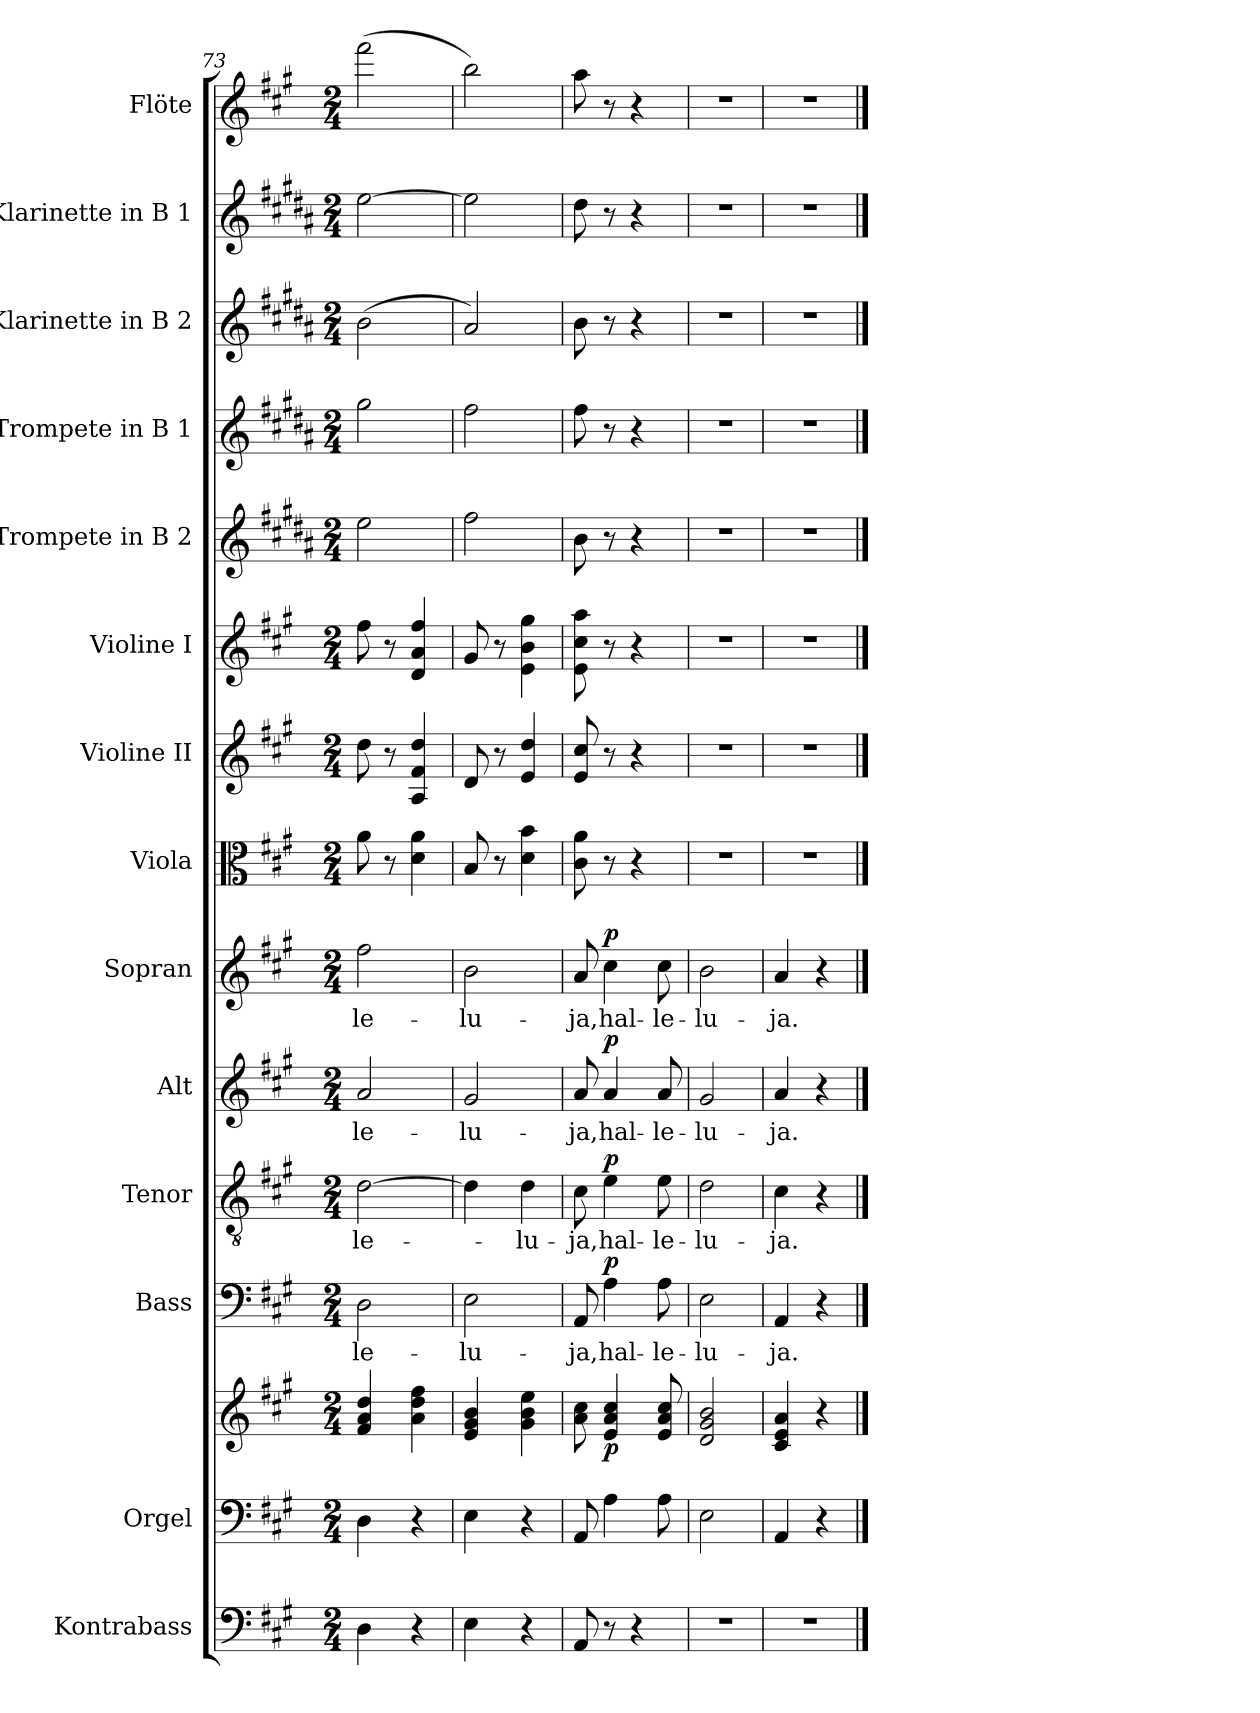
**kern	**kern	**kern	**dynam	**kern	**text	**dynam	**kern	**text	**dynam	**kern	**text	**dynam	**kern	**text	**dynam	**kern	**kern	**kern	**kern	**kern	**kern	**kern	**kern
*part14	*part13	*part13	*part13	*part12	*part12	*part12	*part11	*part11	*part11	*part10	*part10	*part10	*part9	*part9	*part9	*part8	*part7	*part6	*part5	*part4	*part3	*part2	*part1
*staff15	*staff14	*staff13	*staff13/14	*staff12	*staff12	*staff12	*staff11	*staff11	*staff11	*staff10	*staff10	*staff10	*staff9	*staff9	*staff9	*staff8	*staff7	*staff6	*staff5	*staff4	*staff3	*staff2	*staff1
*I"Kontrabass	*I"Orgel	*	*	*I"Bass	*	*	*I"Tenor	*	*	*I"Alt	*	*	*I"Sopran	*	*	*I"Viola	*I"Violine II	*I"Violine I	*I"Trompete in B 2	*I"Trompete in B 1	*I"Klarinette in B 2	*I"Klarinette in B 1	*I"Flöte
*I'Kb.	*I'Org.	*	*	*I'B	*	*	*I'T	*	*	*I'A	*	*	*I'S	*	*	*I'Vla.	*I'Vl. II	*I'Vl. I	*	*	*	*	*I'Fl.
*clefF4	*clefF4	*clefG2	*	*clefF4	*	*	*clefGv2	*	*	*clefG2	*	*	*clefG2	*	*	*clefC3	*clefG2	*clefG2	*clefG2	*clefG2	*clefG2	*clefG2	*clefG2
*ITrd7c12	*	*	*	*	*	*	*	*	*	*	*	*	*	*	*	*	*	*	*ITrd1c2	*ITrd1c2	*ITrd1c2	*ITrd1c2	*
*k[f#c#g#]	*k[f#c#g#]	*k[f#c#g#]	*	*k[f#c#g#]	*	*	*k[f#c#g#]	*	*	*k[f#c#g#]	*	*	*k[f#c#g#]	*	*	*k[f#c#g#]	*k[f#c#g#]	*k[f#c#g#]	*k[f#c#g#]	*k[f#c#g#]	*k[f#c#g#]	*k[f#c#g#]	*k[f#c#g#]
*A:	*A:	*A:	*	*A:	*	*	*A:	*	*	*A:	*	*	*A:	*	*	*A:	*A:	*A:	*A:	*A:	*A:	*A:	*A:
*M2/4	*M2/4	*M2/4	*	*M2/4	*	*	*M2/4	*	*	*M2/4	*	*	*M2/4	*	*	*M2/4	*M2/4	*M2/4	*M2/4	*M2/4	*M2/4	*M2/4	*M2/4
=73	=73	=73	=73	=73	=73	=73	=73	=73	=73	=73	=73	=73	=73	=73	=73	=73	=73	=73	=73	=73	=73	=73	=73
!	!	!	!	!	!LO:LY:b	!	!	!LO:LY:b	!	!	!LO:LY:b	!	!	!LO:LY:b	!	!	!	!	!	!	!	!	!
4DD\	4D\	4f#/ 4a/ 4dd/	.	2D\	-le-	.	[2d\	-le-	.	2a/	-le-	.	2ff#\	-le-	.	8a\	8dd\	8ff#\	2dd\	2ff#\	(<2a\	[2dd\	(>2fff#\
.	.	.	.	.	.	.	.	.	.	.	.	.	.	.	.	8r	8r	8r	.	.	.	.	.
4r	4r	4a\ 4dd\ 4ff#\	.	.	.	.	.	.	.	.	.	.	.	.	.	4d\ 4a\	4A/ 4f#/ 4dd/	4d/ 4a/ 4ff#/	.	.	.	.	.
=74	=74	=74	=74	=74	=74	=74	=74	=74	=74	=74	=74	=74	=74	=74	=74	=74	=74	=74	=74	=74	=74	=74	=74
!	!	!	!	!	!LO:LY:b	!	!	!	!	!	!LO:LY:b	!	!	!LO:LY:b	!	!	!	!	!	!	!	!	!
4EE\	4E\	4e/ 4g#/ 4b/	.	2E\	-lu-	.	4d\]	.	.	2g#/	-lu-	.	2b\	-lu-	.	8B/	8d/	8g#/	2ee\	2ee\	2g#/)	2dd\]	2bb\)
.	.	.	.	.	.	.	.	.	.	.	.	.	.	.	.	8r	8r	8r	.	.	.	.	.
!	!	!	!	!	!	!	!	!LO:LY:b	!	!	!	!	!	!	!	!	!	!	!	!	!	!	!
4r	4r	4g#\ 4b\ 4ee\	.	.	.	.	4d\	-lu-	.	.	.	.	.	.	.	4d\ 4b\	4e/ 4dd/	4e\ 4b\ 4gg#\	.	.	.	.	.
=75	=75	=75	=75	=75	=75	=75	=75	=75	=75	=75	=75	=75	=75	=75	=75	=75	=75	=75	=75	=75	=75	=75	=75
!	!	!	!	!	!LO:LY:b	!	!	!LO:LY:b	!	!	!LO:LY:b	!	!	!LO:LY:b	!	!	!	!	!	!	!	!	!
8AAA/	8AA/	8a\ 8cc#\	.	8AA/	-ja,	.	8c#\	-ja,	.	8a/	-ja,	.	8a/	-ja,	.	8c#\ 8a\	8e/ 8cc#/	8e\ 8cc#\ 8aa\	8a\	8ee\	8a\	8cc#\	8aa\
!	!	!	!LO:DY:b	!	!LO:LY:b	!LO:DY:a	!	!LO:LY:b	!LO:DY:a	!	!LO:LY:b	!LO:DY:a	!	!LO:LY:b	!LO:DY:a	!	!	!	!	!	!	!	!
8r	4A\	4e/ 4a/ 4cc#/	p	4A\	hal-	p	4e\	hal-	p	4a/	hal-	p	4cc#\	hal-	p	8r	8r	8r	8r	8r	8r	8r	8r
4r	.	.	.	.	.	.	.	.	.	.	.	.	.	.	.	4r	4r	4r	4r	4r	4r	4r	4r
!	!	!	!	!	!LO:LY:b	!	!	!LO:LY:b	!	!	!LO:LY:b	!	!	!LO:LY:b	!	!	!	!	!	!	!	!	!
.	8A\	8e/ 8a/ 8cc#/	.	8A\	-le-	.	8e\	-le-	.	8a/	-le-	.	8cc#\	-le-	.	.	.	.	.	.	.	.	.
=76	=76	=76	=76	=76	=76	=76	=76	=76	=76	=76	=76	=76	=76	=76	=76	=76	=76	=76	=76	=76	=76	=76	=76
!	!	!	!	!	!LO:LY:b	!	!	!LO:LY:b	!	!	!LO:LY:b	!	!	!LO:LY:b	!	!	!	!	!	!	!	!	!
2r	2E\	2d/ 2g#/ 2b/	.	2E\	-lu-	.	2d\	-lu-	.	2g#/	-lu-	.	2b\	-lu-	.	2r	2r	2r	2r	2r	2r	2r	2r
=77	=77	=77	=77	=77	=77	=77	=77	=77	=77	=77	=77	=77	=77	=77	=77	=77	=77	=77	=77	=77	=77	=77	=77
!	!	!	!	!	!LO:LY:b	!	!	!LO:LY:b	!	!	!LO:LY:b	!	!	!LO:LY:b	!	!	!	!	!	!	!	!	!
2r	4AA/	4c#/ 4e/ 4a/	.	4AA/	-ja.	.	4c#\	-ja.	.	4a/	-ja.	.	4a/	-ja.	.	2r	2r	2r	2r	2r	2r	2r	2r
.	4r	4r	.	4r	.	.	4r	.	.	4r	.	.	4r	.	.	.	.	.	.	.	.	.	.
==	==	==	==	==	==	==	==	==	==	==	==	==	==	==	==	==	==	==	==	==	==	==	==
*-	*-	*-	*-	*-	*-	*-	*-	*-	*-	*-	*-	*-	*-	*-	*-	*-	*-	*-	*-	*-	*-	*-	*-
